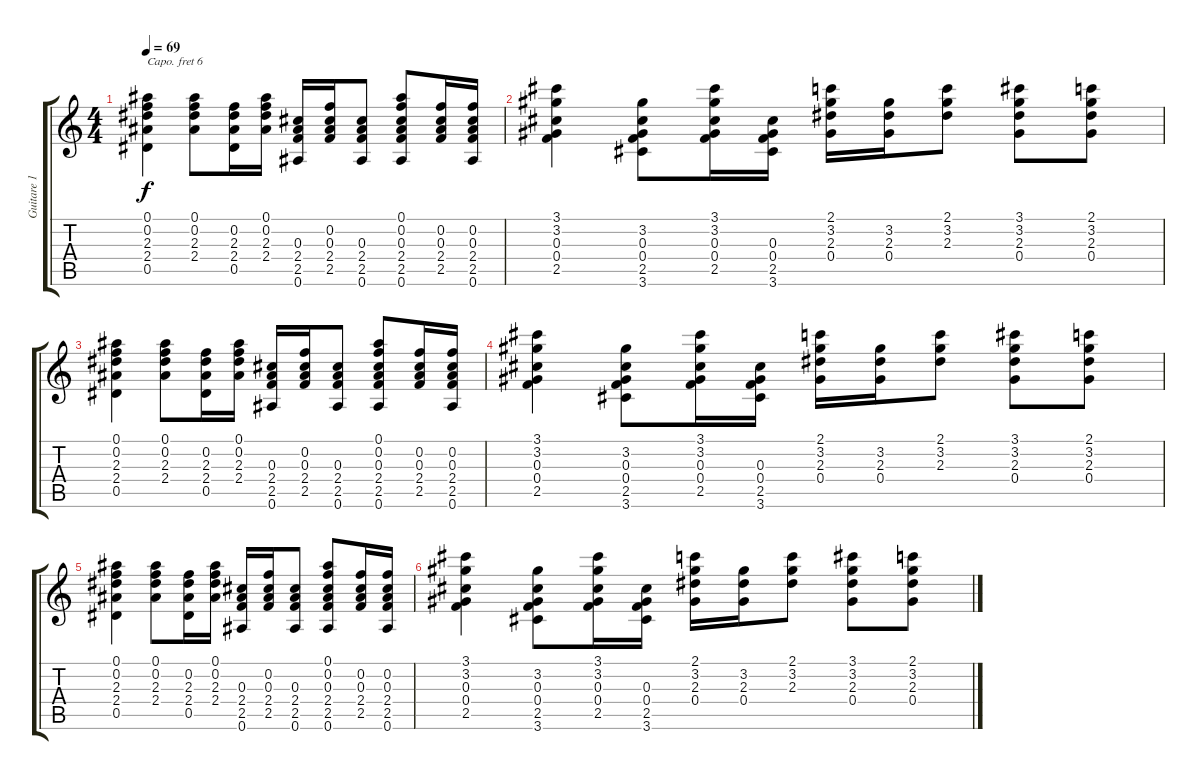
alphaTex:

\track ("Guitare 1" "Guitare 1") {instrument acousticguitarsteel}
\staff {score tabs}
\capo 6
\tuning (E4 B3 G3 D3 A2 E2) {hide}
\ts (4 4)
\tempo 69
\clef g2
\ks c
(0.1 0.2 2.3 2.4 0.5).4{dy f} (0.1 0.2 2.3 2.4).8 (0.2 2.3 2.4 0.5).16 (0.1 0.2 2.3 2.4).16 (0.3 2.4 2.5 0.6).16 (0.2 0.3 2.4 2.5).16 (0.3 2.4 2.5 0.6).8 (0.1 0.2 0.3 2.4 2.5 0.6).8 (0.2 0.3 2.4 2.5).16 (0.2 0.3 2.4 2.5 0.6).16 |
(3.1 3.2 0.3 0.4 2.5).4 (3.2 0.3 0.4 2.5 3.6).8 (3.1 3.2 0.3 0.4 2.5).16 (0.3 0.4 2.5 3.6).16 (2.1 3.2 2.3 0.4).16 (3.2 2.3 0.4).16 (2.1 3.2 2.3).8 (3.1 3.2 2.3 0.4).8 (2.1 3.2 2.3 0.4).8 |
(0.1 0.2 2.3 2.4 0.5).4 (0.1 0.2 2.3 2.4).8 (0.2 2.3 2.4 0.5).16 (0.1 0.2 2.3 2.4).16 (0.3 2.4 2.5 0.6).16 (0.2 0.3 2.4 2.5).16 (0.3 2.4 2.5 0.6).8 (0.1 0.2 0.3 2.4 2.5 0.6).8 (0.2 0.3 2.4 2.5).16 (0.2 0.3 2.4 2.5 0.6).16 |
(3.1 3.2 0.3 0.4 2.5).4 (3.2 0.3 0.4 2.5 3.6).8 (3.1 3.2 0.3 0.4 2.5).16 (0.3 0.4 2.5 3.6).16 (2.1 3.2 2.3 0.4).16 (3.2 2.3 0.4).16 (2.1 3.2 2.3).8 (3.1 3.2 2.3 0.4).8 (2.1 3.2 2.3 0.4).8 |
(0.1 0.2 2.3 2.4 0.5).4 (0.1 0.2 2.3 2.4).8 (0.2 2.3 2.4 0.5).16 (0.1 0.2 2.3 2.4).16 (0.3 2.4 2.5 0.6).16 (0.2 0.3 2.4 2.5).16 (0.3 2.4 2.5 0.6).8 (0.1 0.2 0.3 2.4 2.5 0.6).8 (0.2 0.3 2.4 2.5).16 (0.2 0.3 2.4 2.5 0.6).16 |
(3.1 3.2 0.3 0.4 2.5).4 (3.2 0.3 0.4 2.5 3.6).8 (3.1 3.2 0.3 0.4 2.5).16 (0.3 0.4 2.5 3.6).16 (2.1 3.2 2.3 0.4).16 (3.2 2.3 0.4).16 (2.1 3.2 2.3).8 (3.1 3.2 2.3 0.4).8 (2.1 3.2 2.3 0.4).8
